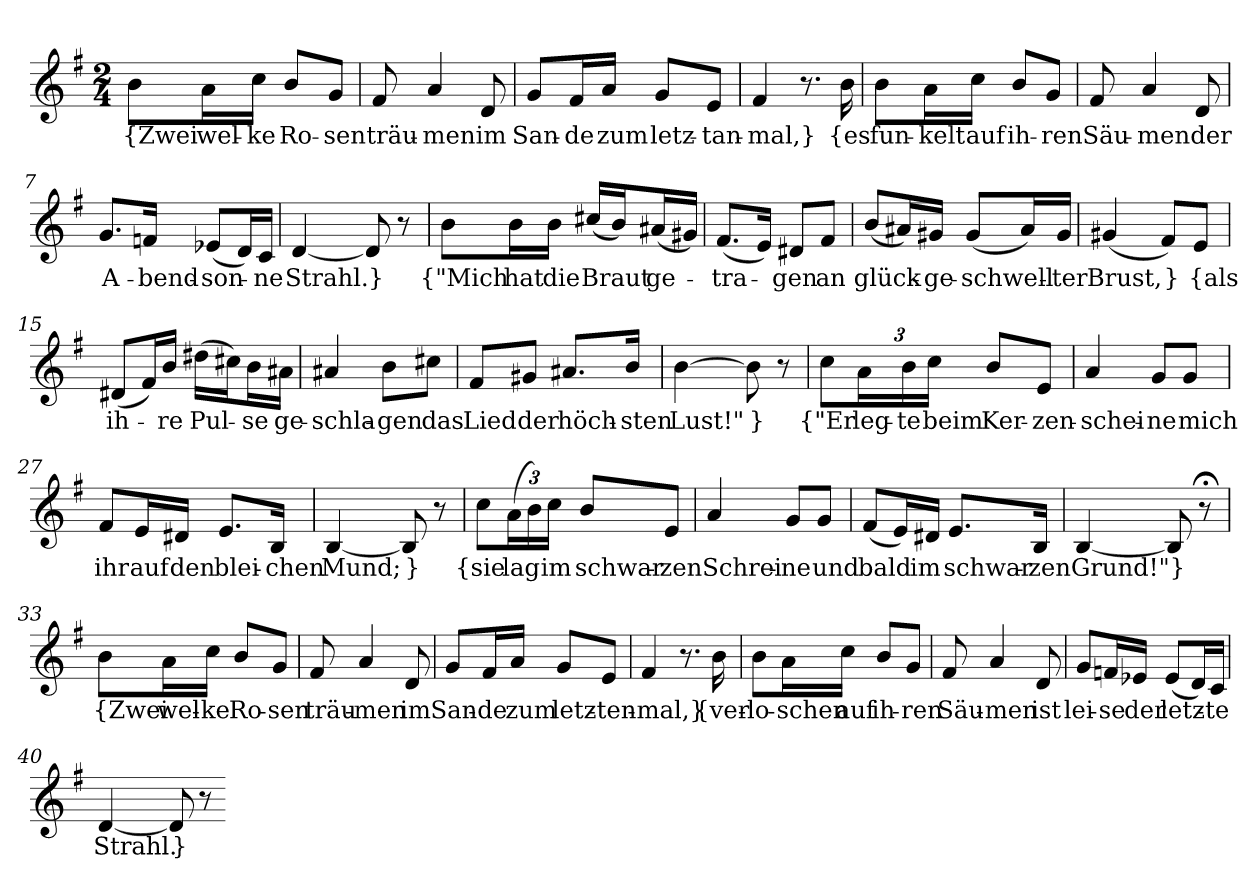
**kern	**text
*part1	*part1
*staff1	*staff1
*clefG2	*
*k[f#]	*
*M2/4	*
=1	=1
8b\L	{Zwei
16a\L	wel-
16cc\JJ	-ke
8b/L	Ro-
8g/J	-sen
=2	=2
8f#	träu-
4a	-men
8d	im
=3	=3
8g/L	San-
16f#/L	-de
16a/JJ	zum
8g/L	letz-
8e/J	-tan-
=4	=4
4f#	-mal,}
8.r	.
16b	{es
=5	=5
8b\L	fun-
16a\L	-kelt
16cc\JJ	auf
8b/L	ih-
8g/J	-ren
=6	=6
8f#	Säu-
4a	-men
8d	der
=7	=7
8.g/L	A-
16fn/Jk	-bend-
(8e-X/L	-son-
16d/L)	.
16c/JJ	-ne
=8	=8
[4d	Strahl.
8d]	}
8r	.
=11	=11
8b\L	{"Mich
16b\L	hat
16b\JJ	die
(16cc#X/LL	Braut
16b/J)	.
(16a#X/L	ge-
16g#X/JJ)	.
=12	=12
(8.f#/L	-tra-
16e/Jk)	.
8d#X/L	-gen
8f#/J	an
=13	=13
(8b/L	glück-
16a#X/L)	.
16g#X/JJ	-ge-
(8g#/L	-schwell-
16a#/L)	.
16g#/JJ	-ter
=14	=14
(4g#X	Brust,
8f#/L)	}
8e/J	{als
=15	=15
(8d#X/L	ih-
16f#/L)	.
16b/JJ	-re
(16dd#X\LL	Pul-
16cc#X\J)	.
16b\L	-se
16a#X\JJ	ge-
=16	=16
4a#X	-schla-
8b\L	-gen
8cc#X\J	das
=17	=17
8f#/L	Lied
8g#X/J	der
8.a#X/L	höch-
16b/Jk	-sten
=18	=18
[4b	Lust!"
8b]	}
8r	.
=25	=25
8cc\L	{"Er
24a\L	leg-
24b\	-te
24cc\JJ	beim
8b/L	Ker-
8e/J	-zen-
=26	=26
4a	-schei-
8g/L	-ne
8g/J	mich
=27	=27
8f#/L	ihr
16e/L	auf
16d#X/JJ	den
8.e/L	blei-
16B/Jk	-chen
=28	=28
[4B	Mund;
8B]	}
8r	.
=29	=29
8cc\L	{sie
(24a\L	lag
24b\)	.
24cc\JJ	im
8b/L	schwar-
8e/J	-zen
=30	=30
4a	Schrei-
8g/L	-ne
8g/J	und
=31	=31
(8f#/L	bald
16e/L)	.
16d#X/JJ	im
8.e/L	schwar-
16B/Jk	-zen
=32	=32
[4B	Grund!"
8B]	}
8r;<	.
=33	=33
8b\L	{Zwei
16a\L	wel-
16cc\JJ	-ke
8b/L	Ro-
8g/J	-sen
=34	=34
8f#	träu-
4a	-men
8d	im
=35	=35
8g/L	San-
16f#/L	-de
16a/JJ	zum
8g/L	letz-
8e/J	-ten-
=36	=36
4f#	-mal,}
8.r	.
16b	{ver-
=37	=37
8b\L	-lo-
16a\L	-schen
16cc\JJ	auf
8b/L	ih-
8g/J	-ren
=38	=38
8f#	Säu-
4a	-men
8d	ist
=39	=39
8g/L	lei-
16fn/L	-se
16e-X/JJ	der
(8e-/L	letz-
16d/L)	.
16c/JJ	-te
=40	=40
[4d	Strahl.
8d]	}
8r	.
=-	=-
*-	*-
